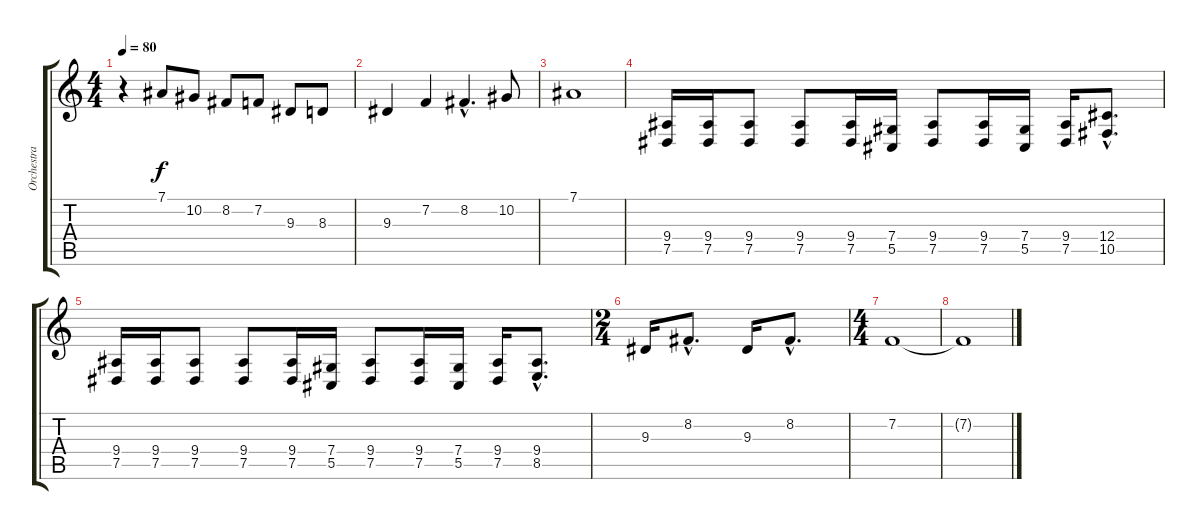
\track ("Orchestra" "Orchestra") {instrument stringensemble1}
\staff {score tabs}
\tuning (Eb4 Bb3 Gb3 Db3 Ab2 Eb2) {hide}
\ts (4 4)
\tempo 80
\clef g2
\ks c
r.4{dy f} 7.1.8 10.2.8 8.2.8 7.2.8 9.3.8 8.3.8 |
9.3.4 7.2.4 8.2{hac}.4{d} 10.2.8 |
7.1.1 |
(9.4 7.5).16 (9.4 7.5).16 (9.4 7.5).8 (9.4 7.5).8 (9.4 7.5).16 (7.4 5.5).16 (9.4 7.5).8 (9.4 7.5).16 (7.4 5.5).16 (9.4 7.5).16 (12.4{hac} 10.5{hac}).8{d} |
(9.4 7.5).16 (9.4 7.5).16 (9.4 7.5).8 (9.4 7.5).8 (9.4 7.5).16 (7.4 5.5).16 (9.4 7.5).8 (9.4 7.5).16 (7.4 5.5).16 (9.4 7.5).16 (9.4{hac} 8.5{hac}).8{d} |
\ts (2 4)
9.3.16 8.2{hac}.8{d} 9.3.16 8.2{hac}.8{d} |
\ts (4 4)
7.2.1 |
7.2{t}.1
